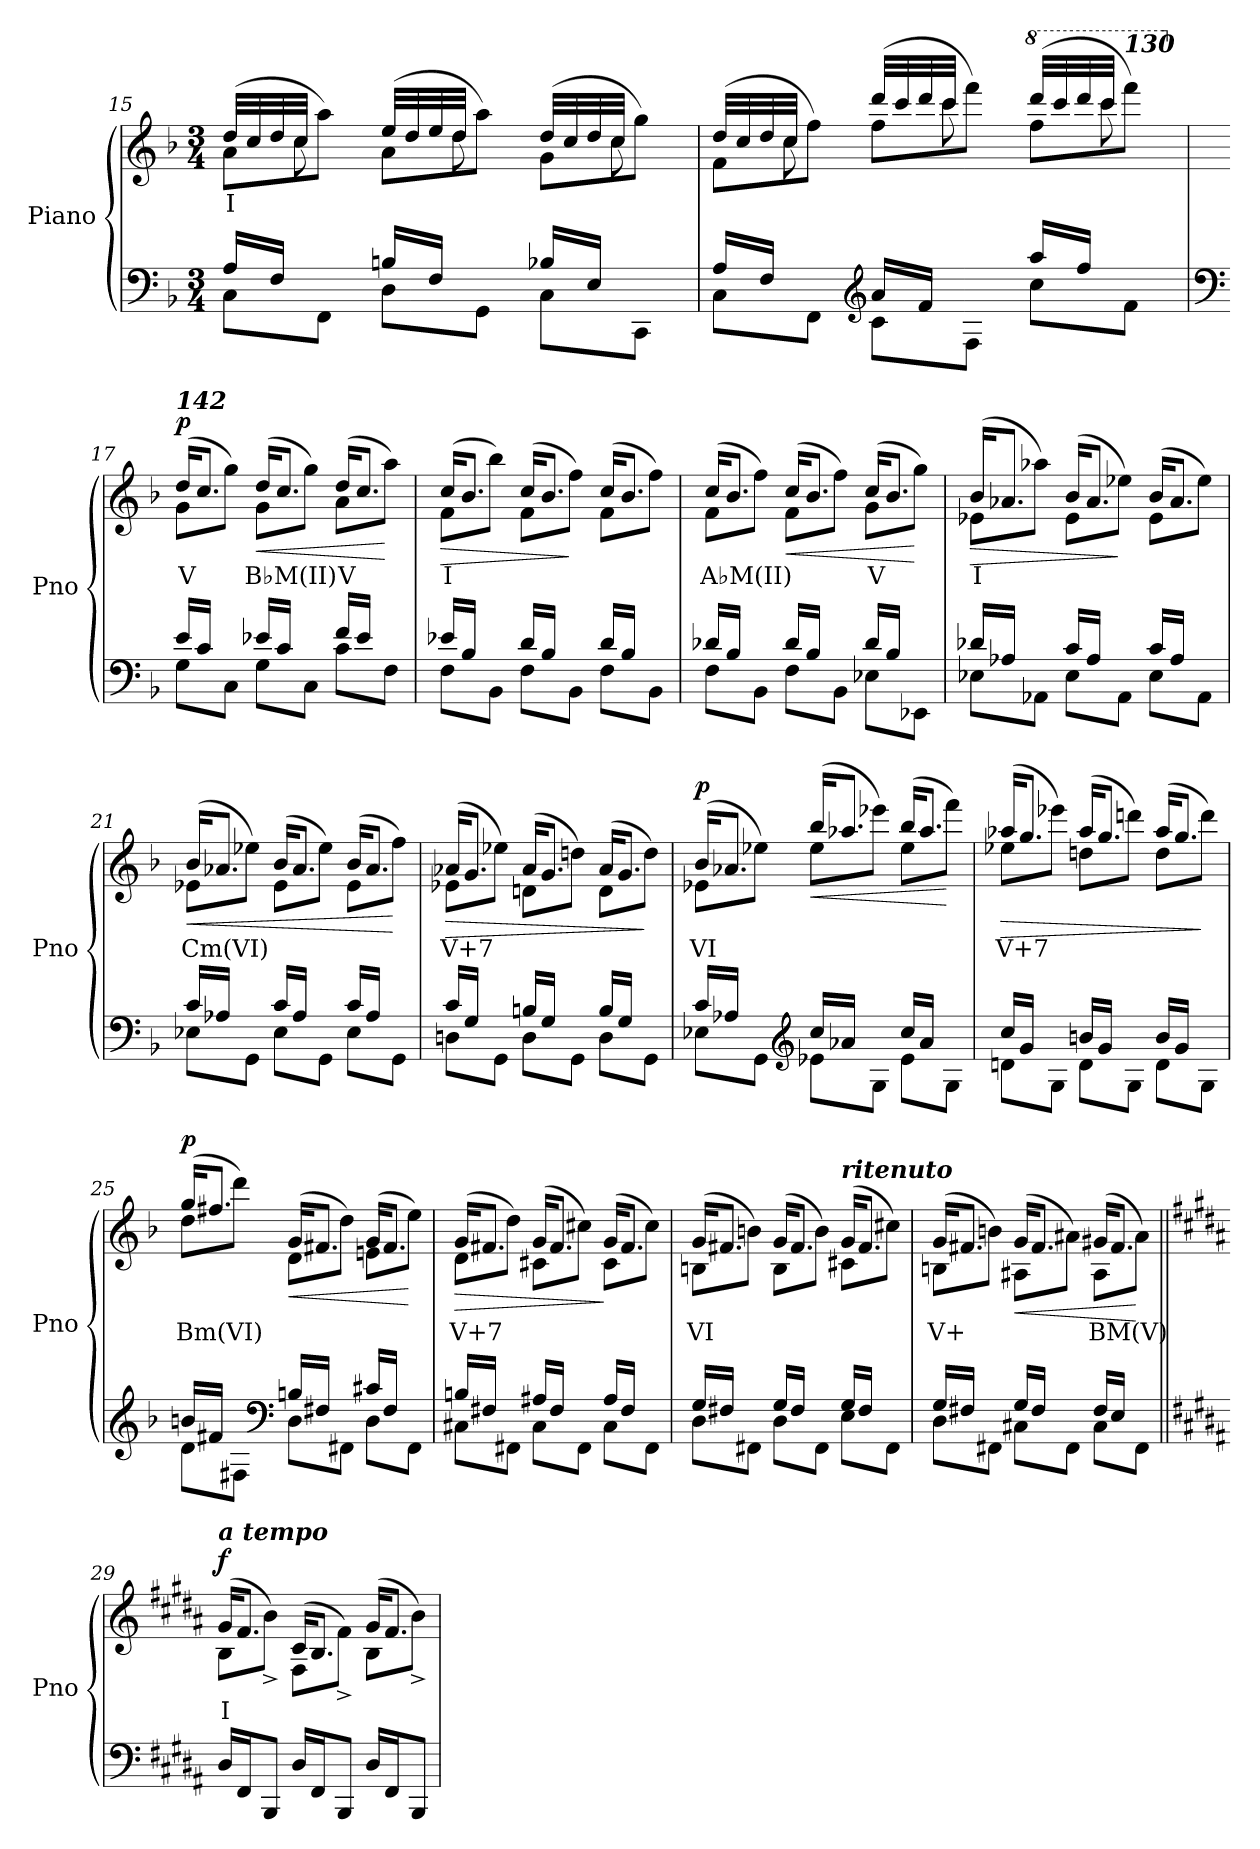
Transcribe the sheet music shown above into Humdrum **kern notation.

**kern	**kern	**text	**dynam
*part1	*part1	*part1	*part1
*staff2	*staff1	*staff1	*staff1/2
*I"Piano	*	*	*
*I'Pno	*	*	*
*clefF4	*clefG2	*	*
*k[b-]	*k[b-]	*	*
*M3/4	*M3/4	*	*
=15	=15	=15	=15
*^	*^	*	*
!	!	!	!	!LO:LY:b	!
*	*	*	*^	*	*
16A/LL	8C\L	(>32dd/LLL	8a\L	16.ryy	I	.
.	.	32cc/	.	.	.	.
16F/JJ	.	32dd/	.	.	.	.
.	.	32cc/JJJ	.	8cc\	.	.
8ryy	8FF\J	8ryy	8aa\J)	.	.	.
.	.	.	.	8ryy	.	.
16Bn/LL	8D\L	(>32ee/LLL	8a\L	.	.	.
.	.	32dd/	.	.	.	.
16F/JJ	.	32ee/	.	.	.	.
.	.	32dd/JJJ	.	8dd\	.	.
8ryy	8GG\J	8ryy	8aa\J)	.	.	.
.	.	.	.	8ryy	.	.
16B-X/LL	8C\L	(>32dd/LLL	8g\L	.	.	.
.	.	32cc/	.	.	.	.
16E/JJ	.	32dd/	.	.	.	.
.	.	32cc/JJJ	.	8cc\	.	.
8ryy	8CC\J	8ryy	8gg\J)	.	.	.
.	.	.	.	32ryy	.	.
!!LO:LB:g=z	!!	!!
=16	=16	=16	=16	=16	=16	=16
16A/LL	8C\L	(>32dd/LLL	8f\L	16.ryy	.	.
.	.	32cc/	.	.	.	.
16F/JJ	.	32dd/	.	.	.	.
.	.	32cc/JJJ	.	8cc\	.	.
8ryy	8FF\J	8ryy	8ff\J)	.	.	.
.	.	.	.	8ryy	.	.
*clefG2	*	*	*	*	*	*
16a/LL	8c\L	(>32ddd/LLL	8ff\L	.	.	.
.	.	32ccc/	.	.	.	.
16f/JJ	.	32ddd/	.	.	.	.
.	.	32ccc/JJJ	.	8ccc\	.	.
8ryy	8F\J	8ryy	8fff\J)	.	.	.
.	.	.	.	8ryy	.	.
*	*	*8va	*	*	*	*
16aa/LL	8cc\L	(>32dddd/LLL	8fff\L	.	.	.
.	.	32cccc/	.	.	.	.
16ff/JJ	.	32dddd/	.	.	.	.
.	.	32cccc/JJJ	.	8cccc\	.	.
!	!	!LO:TX:a:Bi:t=130	!	!	!	!
8ryy	8f\J	8ryy	8ffff\J)	.	.	.
.	.	.	.	32ryy	.	.
*	*	*v	*v	*v	*	*
=17	=17	=17	=17	=17
*clefF4	*	*	*	*
*	*	*X8va	*	*
*	*	*^	*	*
*	*	*	*^	*	*
!	!	!LO:TX:a:Bi:t=142	!	!	!	!
!	!	!	!	!	!LO:LY:b	!LO:DY:b
*	*	*	*v	*v	*	*
16e/LL	8G\L	(>16dd/KL	8g\L	V	p
16c/JJ	.	8.cc/J	.	.	.
8ryy	8C\J	.	8gg\J)	.	.
!	!	!	!	!LO:LY:b	!LO:HP:b
16e-X/LL	8G\L	(>16dd/KL	8g\L	B♭M(II)	<
16c/JJ	.	8.cc/J	.	.	.
8ryy	8C\J	.	8gg\J)	.	.
!	!	!	!	!LO:LY:b	!
16f/LL	8c\L	(>16dd/KL	8a\L	V	.
16e-/JJ	.	8.cc/J	.	.	.
8ryy	8F\J	.	8aa\J)	.	[
=18	=18	=18	=18	=18	=18
!	!	!	!	!LO:LY:b	!LO:HP:b
16e-X/LL	8F\L	(>16cc/KL	8f\L	I	>
16B-/JJ	.	8.b-/J	.	.	.
8ryy	8BB-\J	.	8bb-\J)	.	.
16d/LL	8F\L	(>16cc/KL	8f\L	.	.
16B-/JJ	.	8.b-/J	.	.	.
8ryy	8BB-\J	.	8ff\J)	.	]
16d/LL	8F\L	(>16cc/KL	8f\L	.	.
16B-/JJ	.	8.b-/J	.	.	.
8ryy	8BB-\J	.	8ff\J)	.	.
!!LO:LB:g=z	!!
=19	=19	=19	=19	=19	=19
!	!	!	!	!LO:LY:b	!
16d-X/LL	8F\L	(>16cc/KL	8f\L	A♭M(II)	.
16B-/JJ	.	8.b-/J	.	.	.
8ryy	8BB-\J	.	8ff\J)	.	.
!	!	!	!	!	!LO:HP:b
16d-/LL	8F\L	(>16cc/KL	8f\L	.	<
16B-/JJ	.	8.b-/J	.	.	.
8ryy	8BB-\J	.	8ff\J)	.	.
!	!	!	!	!LO:LY:b	!
16d-/LL	8E-X\L	(>16cc/KL	8g\L	V	.
16B-/JJ	.	8.b-/J	.	.	.
8ryy	8EE-X\J	.	8gg\J)	.	[
=20	=20	=20	=20	=20	=20
!	!	!	!	!LO:LY:b	!LO:HP:b
16d-X/LL	8E-X\L	(>16b-/KL	8e-X\L	I	>
16A-X/JJ	.	8.a-X/J	.	.	.
8ryy	8AA-X\J	.	8aa-X\J)	.	.
16c/LL	8E-\L	(>16b-/KL	8e-\L	.	.
16A-/JJ	.	8.a-/J	.	.	.
8ryy	8AA-\J	.	8ee-X\J)	.	]
16c/LL	8E-\L	(>16b-/KL	8e-\L	.	.
16A-/JJ	.	8.a-/J	.	.	.
8ryy	8AA-\J	.	8ee-\J)	.	.
=21	=21	=21	=21	=21	=21
!	!	!	!	!LO:LY:b	!LO:HP:b
16c/LL	8E-X\L	(>16b-/KL	8e-X\L	Cm(VI)	<
16A-X/JJ	.	8.a-X/J	.	.	.
8ryy	8GG\J	.	8ee-X\J)	.	.
16c/LL	8E-\L	(>16b-/KL	8e-\L	.	.
16A-/JJ	.	8.a-/J	.	.	.
8ryy	8GG\J	.	8ee-\J)	.	.
16c/LL	8E-\L	(>16b-/KL	8e-\L	.	.
16A-/JJ	.	8.a-/J	.	.	.
8ryy	8GG\J	.	8ff\J)	.	[
!!LO:PB:g=z	!!
=22	=22	=22	=22	=22	=22
!	!	!	!	!LO:LY:b	!LO:HP:b
16c/LL	8Dn\L	(>16a-X/KL	8e-X\L	V+7	>
16G/JJ	.	8.g/J	.	.	.
8ryy	8GG\J	.	8ee-X\J)	.	.
16Bn/LL	8D\L	(>16a-/KL	8dn\L	.	.
16G/JJ	.	8.g/J	.	.	.
8ryy	8GG\J	.	8ddn\J)	.	.
16B/LL	8D\L	(>16a-/KL	8d\L	.	.
16G/JJ	.	8.g/J	.	.	.
8ryy	8GG\J	.	8dd\J)	.	]
=23	=23	=23	=23	=23	=23
!	!	!	!	!LO:LY:b	!LO:DY:b
16c/LL	8E-X\L	(>16b-/KL	8e-X\L	VI	p
16A-X/JJ	.	8.a-X/J	.	.	.
8ryy	8GG\J	.	8ee-X\J)	.	.
*clefG2	*	*	*	*	*
!	!	!	!	!	!LO:HP:b
16cc/LL	8e-X\L	(>16bb-/KL	8ee-\L	.	<
16a-X/JJ	.	8.aa-X/J	.	.	.
8ryy	8G\J	.	8eee-X\J)	.	.
16cc/LL	8e-\L	(>16bb-/KL	8ee-\L	.	.
16a-/JJ	.	8.aa-/J	.	.	.
8ryy	8G\J	.	8fff\J)	.	[
=24	=24	=24	=24	=24	=24
!	!	!	!	!LO:LY:b	!LO:HP:b
16cc/LL	8dn\L	(>16aa-X/KL	8ee-X\L	V+7	>
16g/JJ	.	8.gg/J	.	.	.
8ryy	8G\J	.	8eee-X\J)	.	.
16bn/LL	8d\L	(>16aa-/KL	8ddn\L	.	.
16g/JJ	.	8.gg/J	.	.	.
8ryy	8G\J	.	8dddn\J)	.	.
16b/LL	8d\L	(>16aa-/KL	8dd\L	.	.
16g/JJ	.	8.gg/J	.	.	.
8ryy	8G\J	.	8ddd\J)	.	]
!!LO:LB:g=z	!!
=25	=25	=25	=25	=25	=25
!	!	!	!	!LO:LY:b	!LO:DY:b
16bn/LL	8d\L	(>16gg/KL	8dd\L	Bm(VI)	p
16f#X/JJ	.	8.ff#X/J	.	.	.
8ryy	8F#X\J	.	8ddd\J)	.	.
*clefF4	*	*	*	*	*
!	!	!	!	!	!LO:HP:b
16Bn/LL	8D\L	(>16g/KL	8d\L	.	<
16F#X/JJ	.	8.f#X/J	.	.	.
8ryy	8FF#X\J	.	8dd\J)	.	.
16c#X/LL	8D\L	(>16g/KL	8en\L	.	.
16F#/JJ	.	8.f#/J	.	.	.
8ryy	8FF#\J	.	8ee\J)	.	[
=26	=26	=26	=26	=26	=26
!	!	!	!	!LO:LY:b	!LO:HP:b
16Bn/LL	8C#X\L	(>16g/KL	8d\L	V+7	>
16F#X/JJ	.	8.f#X/J	.	.	.
8ryy	8FF#X\J	.	8dd\J)	.	.
16A#X/LL	8C#\L	(>16g/KL	8c#X\L	.	.
16F#/JJ	.	8.f#/J	.	.	.
8ryy	8FF#\J	.	8cc#X\J)	.	.
16A#/LL	8C#\L	(>16g/KL	8c#\L	.	]
16F#/JJ	.	8.f#/J	.	.	.
8ryy	8FF#\J	.	8cc#\J)	.	.
=27	=27	=27	=27	=27	=27
!	!	!	!	!LO:LY:b	!
16G/LL	8D\L	(>16g/KL	8Bn\L	VI	.
16F#X/JJ	.	8.f#X/J	.	.	.
8ryy	8FF#X\J	.	8bn\J)	.	.
16G/LL	8D\L	(>16g/KL	8B\L	.	.
16F#/JJ	.	8.f#/J	.	.	.
8ryy	8FF#\J	.	8b\J)	.	.
!	!	!LO:TX:a:Bi:t=ritenuto	!	!	!
16G/LL	8E\L	(>16g/KL	8c#X\L	.	.
16F#/JJ	.	8.f#/J	.	.	.
8ryy	8FF#\J	.	8cc#X\J)	.	.
!!LO:LB:g=z	!!
=28	=28	=28	=28	=28	=28
!	!	!	!	!LO:LY:b	!
16G/LL	8D\L	(>16g/KL	8Bn\L	V+	.
16F#X/JJ	.	8.f#X/J	.	.	.
8ryy	8FF#X\J	.	8bn\J)	.	.
!	!	!	!	!	!LO:HP:b
16G/LL	8C#X\L	(>16g/KL	8A#X\L	.	<
16F#/JJ	.	8.f#/J	.	.	.
8ryy	8FF#\J	.	8a#X\J)	.	.
!	!	!	!	!LO:LY:b	!
16F#/LL	8C#\L	(>16g#X/KL	8A#\L	BM(V)	.
16E/JJ	.	8.f#/J	.	.	.
8ryy	8FF#\J	.	8a#\J)	.	[
*v	*v	*	*	*	*
=29||	=29||	=29||	=29||	=29||
*k[f#c#g#d#a#]	*k[f#c#g#d#a#]	*	*	*
*^	*	*	*	*
!	!	!LO:TX:a:Bi:t=a tempo	!	!	!
!	!	!	!	!LO:LY:b	!LO:DY:b
*v	*v	*	*	*	*
16D#/LL	(>16g#/KL	8B\L	I	f
16FF#/J	8.f#/J	.	.	.
8BBB/J	.	8b^\J)	.	.
16D#/LL	(>16c#/KL	8F#\L	.	.
16FF#/J	8.B/J	.	.	.
8BBB/J	.	8f#^\J)	.	.
16D#/LL	(>16g#/KL	8B\L	.	.
16FF#/J	8.f#/J	.	.	.
8BBB/J	.	8b^\J)	.	.
*	*v	*v	*	*
=	=	=	=
*-	*-	*-	*-
